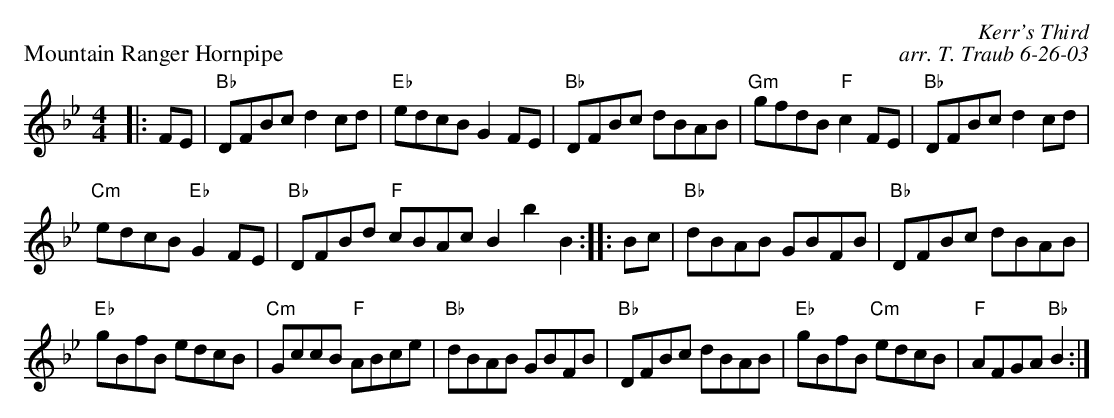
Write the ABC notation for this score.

X:1
P: Mountain Ranger Hornpipe
C: Kerr's Third
C: arr. T. Traub 6-26-03
M: 4/4
L: 1/8
K: Bb
|: FE|"Bb"DFBc d2 cd|"Eb"edcB G2 FE|"Bb"DFBc dBAB|"Gm"gfdB "F"c2 FE|"Bb"DFBc d2 cd|
"Cm"edcB "Eb"G2 FE|"Bb"DFBd "F"cBAc B2 b2 B2 :|\
|: Bc|"Bb"dBAB GBFB|"Bb" DFBc dBAB|
"Eb"gBfB edcB|"Cm"GccB "F"ABce|"Bb"dBAB GBFB|"Bb"DFBc dBAB|"Eb"gBfB "Cm"edcB|"F"AFGA "Bb"B2 :|
